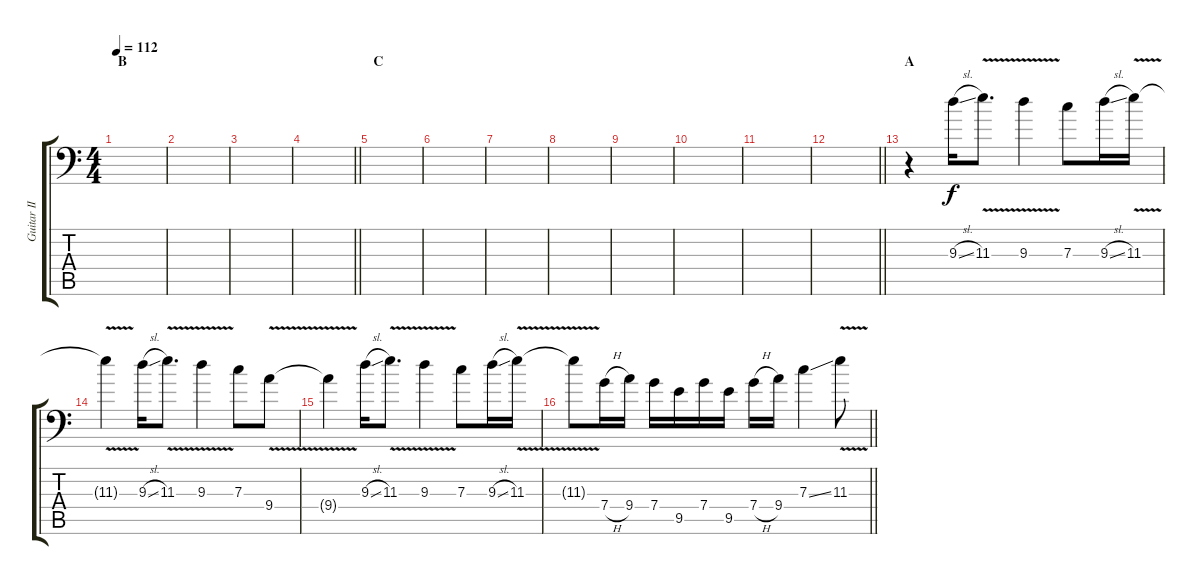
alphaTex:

\track ("Guitar II" "Guitar II") {instrument overdrivenguitar}
\staff {score tabs}
\tuning (D4 A3 F3 C3 G2 A1) {hide}
\ts (4 4)
\section ("" "B")
\tempo 112
\clef f4
\ks c
|
|
|
\barLineRight lightlight
|
\section ("" "C")
|
|
|
|
|
|
|
\barLineRight lightlight
|
\section ("" "A")
r.4 9.3{sl}.16 11.3{v}.8{d} 9.3{v}.4 7.3.8 9.3{sl}.16 11.3{v}.16 |
11.3{v t}.4 9.3{sl}.16 11.3{v}.8{d} 9.3{v}.4 7.3.8 9.4{v}.8 |
9.4{v t}.4 9.3{sl}.16 11.3{v}.8{d} 9.3{v}.4 7.3.8 9.3{sl}.16 11.3{v}.16 |
\barLineRight lightlight
11.3{v t}.8 7.4{h}.16 9.4.16 7.4.16 9.5.16 7.4.16 9.5.16 7.4{h}.16 9.4.16 7.3{ss}.4 11.3{v}.8
